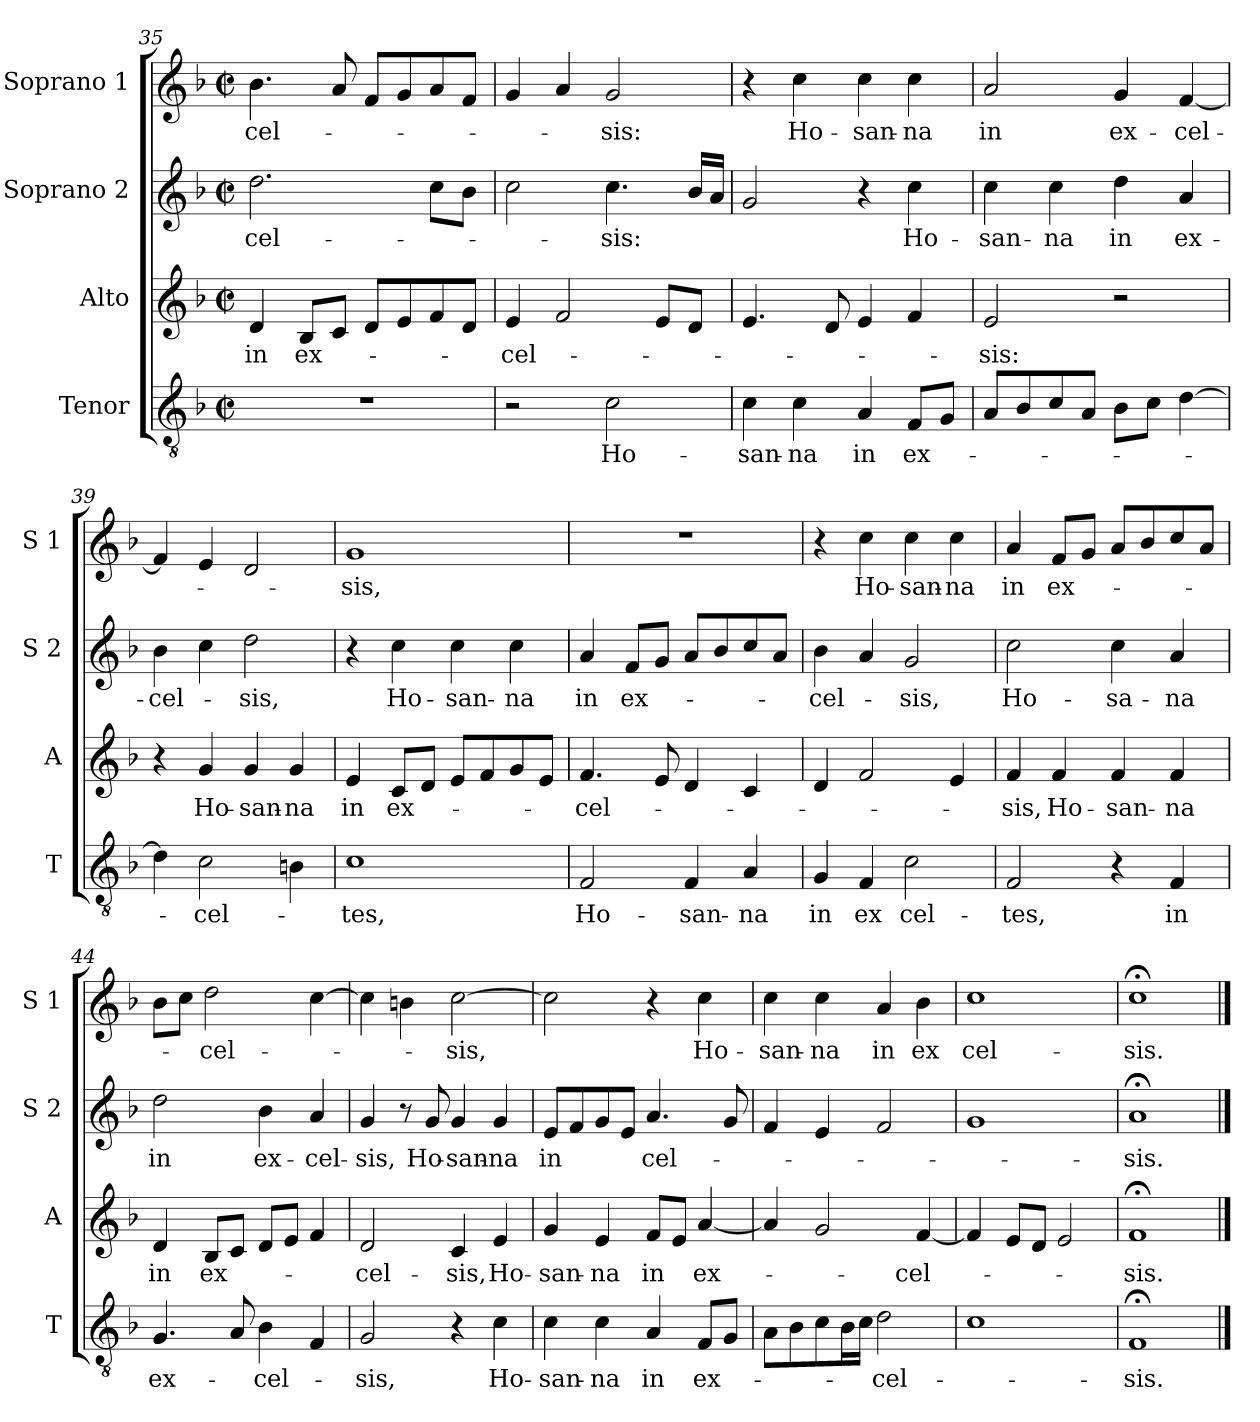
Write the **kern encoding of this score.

**kern	**text	**kern	**text	**kern	**text	**kern	**text
*part4	*part4	*part3	*part3	*part2	*part2	*part1	*part1
*staff4	*staff4	*staff3	*staff3	*staff2	*staff2	*staff1	*staff1
*I"Tenor	*	*I"Alto	*	*I"Soprano 2	*	*I"Soprano 1	*
*I'T	*	*I'A	*	*I'S 2	*	*I'S 1	*
!!LO:LB:g=z
*clefGv2	*	*clefG2	*	*clefG2	*	*clefG2	*
*k[b-]	*	*k[b-]	*	*k[b-]	*	*k[b-]	*
*F:	*	*F:	*	*F:	*	*F:	*
*M2/2	*	*M2/2	*	*M2/2	*	*M2/2	*
*met(c|)	*	*met(c|)	*	*met(c|)	*	*met(c|)	*
=35	=35	=35	=35	=35	=35	=35	=35
!	!	!	!LO:LY:b	!	!LO:LY:b	!	!LO:LY:b
1r	.	4d/	in	2.dd\	-cel-	4.b-\	-cel-
!	!	!	!LO:LY:b	!	!	!	!
.	.	8B-/L	ex-	.	.	.	.
.	.	8c/J	.	.	.	8a/	.
.	.	8d/L	.	.	.	8f/L	.
.	.	8e/	.	.	.	8g/	.
.	.	8f/	.	8cc\L	.	8a/	.
.	.	8d/J	.	8b-\J	.	8f/J	.
=36	=36	=36	=36	=36	=36	=36	=36
!	!	!	!LO:LY:b	!	!	!	!
2r	.	4e/	-cel-	2cc\	.	4g/	.
.	.	2f/	.	.	.	4a/	.
!	!LO:LY:b	!	!	!	!LO:LY:b	!	!LO:LY:b
2c\	Ho-	.	.	4.cc\	-sis:	2g/	-sis:
.	.	8e/L	.	.	.	.	.
.	.	8d/J	.	16b-/LL	.	.	.
.	.	.	.	16a/JJ	.	.	.
=37	=37	=37	=37	=37	=37	=37	=37
!	!LO:LY:b	!	!	!	!	!	!
4c\	-san-	4.e/	.	2g/	.	4r	.
!	!LO:LY:b	!	!	!	!	!	!LO:LY:b
4c\	-na	.	.	.	.	4cc\	Ho-
.	.	8d/	.	.	.	.	.
!	!LO:LY:b	!	!	!	!	!	!LO:LY:b
4A/	in	4e/	.	4r	.	4cc\	-san-
!	!LO:LY:b	!	!	!	!LO:LY:b	!	!LO:LY:b
8F/L	ex-	4f/	.	4cc\	Ho-	4cc\	-na
8G/J	.	.	.	.	.	.	.
=38	=38	=38	=38	=38	=38	=38	=38
!	!	!	!LO:LY:b	!	!LO:LY:b	!	!LO:LY:b
8A/L	.	2e/	-sis:	4cc\	-san-	2a/	in
8B-/	.	.	.	.	.	.	.
!	!	!	!	!	!LO:LY:b	!	!
8c/	.	.	.	4cc\	-na	.	.
8A/J	.	.	.	.	.	.	.
!	!	!	!	!	!LO:LY:b	!	!LO:LY:b
8B-\L	.	2r	.	4dd\	in	4g/	ex-
8c\J	.	.	.	.	.	.	.
!	!	!	!	!	!LO:LY:b	!	!LO:LY:b
[4d\	.	.	.	4a/	ex-	[4f/	-cel-
=39	=39	=39	=39	=39	=39	=39	=39
!	!	!	!	!	!LO:LY:b	!	!
4d\]	.	4r	.	4b-\	-cel-	4f/]	.
!	!LO:LY:b	!	!LO:LY:b	!	!	!	!
2c\	-cel-	4g/	Ho-	4cc\	.	4e/	.
!	!	!	!LO:LY:b	!	!LO:LY:b	!	!
.	.	4g/	-san-	2dd\	-sis,	2d/	.
!	!	!	!LO:LY:b	!	!	!	!
4Bn\	.	4g/	-na	.	.	.	.
!!LO:LB:g=z
=40	=40	=40	=40	=40	=40	=40	=40
!	!LO:LY:b	!	!LO:LY:b	!	!	!	!LO:LY:b
1c	-tes,	4e/	in	4r	.	1g	-sis,
!	!	!	!LO:LY:b	!	!LO:LY:b	!	!
.	.	8c/L	ex-	4cc\	Ho-	.	.
.	.	8d/J	.	.	.	.	.
!	!	!	!	!	!LO:LY:b	!	!
.	.	8e/L	.	4cc\	-san-	.	.
.	.	8f/	.	.	.	.	.
!	!	!	!	!	!LO:LY:b	!	!
.	.	8g/	.	4cc\	-na	.	.
.	.	8e/J	.	.	.	.	.
=41	=41	=41	=41	=41	=41	=41	=41
!	!LO:LY:b	!	!LO:LY:b	!	!LO:LY:b	!	!
2F/	Ho-	4.f/	-cel-	4a/	in	1r	.
!	!	!	!	!	!LO:LY:b	!	!
.	.	.	.	8f/L	ex-	.	.
.	.	8e/	.	8g/J	.	.	.
!	!LO:LY:b	!	!	!	!	!	!
4F/	-san-	4d/	.	8a/L	.	.	.
.	.	.	.	8b-/	.	.	.
!	!LO:LY:b	!	!	!	!	!	!
4A/	-na	4c/	.	8cc/	.	.	.
.	.	.	.	8a/J	.	.	.
=42	=42	=42	=42	=42	=42	=42	=42
!	!LO:LY:b	!	!	!	!LO:LY:b	!	!
4G/	in	4d/	.	4b-\	-cel-	4r	.
!	!LO:LY:b	!	!	!	!	!	!LO:LY:b
4F/	ex	2f/	.	4a/	.	4cc\	Ho-
!	!LO:LY:b	!	!	!	!LO:LY:b	!	!LO:LY:b
2c\	cel-	.	.	2g/	-sis,	4cc\	-san-
!	!	!	!	!	!	!	!LO:LY:b
.	.	4e/	.	.	.	4cc\	-na
=43	=43	=43	=43	=43	=43	=43	=43
!	!LO:LY:b	!	!LO:LY:b	!	!LO:LY:b	!	!LO:LY:b
2F/	-tes,	4f/	-sis,	2cc\	Ho-	4a/	in
!	!	!	!LO:LY:b	!	!	!	!LO:LY:b
.	.	4f/	Ho-	.	.	8f/L	ex-
.	.	.	.	.	.	8g/J	.
!	!	!	!LO:LY:b	!	!LO:LY:b	!	!
4r	.	4f/	-san-	4cc\	-sa-	8a/L	.
.	.	.	.	.	.	8b-/	.
!	!LO:LY:b	!	!LO:LY:b	!	!LO:LY:b	!	!
4F/	in	4f/	-na	4a/	-na	8cc/	.
.	.	.	.	.	.	8a/J	.
=44	=44	=44	=44	=44	=44	=44	=44
!	!LO:LY:b	!	!LO:LY:b	!	!LO:LY:b	!	!
4.G/	ex-	4d/	in	2dd\	in	8b-\L	.
.	.	.	.	.	.	8cc\J	.
!	!	!	!LO:LY:b	!	!	!	!LO:LY:b
.	.	8B-/L	ex-	.	.	2dd\	-cel-
8A/	.	8c/J	.	.	.	.	.
!	!LO:LY:b	!	!	!	!LO:LY:b	!	!
4B-\	-cel-	8d/L	.	4b-\	ex-	.	.
.	.	8e/J	.	.	.	.	.
!	!	!	!	!	!LO:LY:b	!	!
4F/	.	4f/	.	4a/	-cel-	[4cc\	.
!!LO:LB:g=z
=45	=45	=45	=45	=45	=45	=45	=45
!	!LO:LY:b	!	!LO:LY:b	!	!LO:LY:b	!	!
2G/	-sis,	2d/	-cel-	4g/	-sis,	4cc\]	.
.	.	.	.	8r	.	4bn\	.
!	!	!	!	!	!LO:LY:b	!	!
.	.	.	.	8g/	Ho-	.	.
!	!	!	!LO:LY:b	!	!LO:LY:b	!	!LO:LY:b
4r	.	4c/	-sis,	4g/	-san-	[2cc\	-sis,
!	!LO:LY:b	!	!LO:LY:b	!	!LO:LY:b	!	!
4c\	Ho-	4e/	Ho-	4g/	-na	.	.
=46	=46	=46	=46	=46	=46	=46	=46
!	!LO:LY:b	!	!LO:LY:b	!	!LO:LY:b	!	!
4c\	-san-	4g/	-san-	8e/L	in	2cc\]	.
.	.	.	.	8f/	.	.	.
!	!LO:LY:b	!	!LO:LY:b	!	!	!	!
4c\	-na	4e/	-na	8g/	.	.	.
.	.	.	.	8e/J	.	.	.
!	!LO:LY:b	!	!LO:LY:b	!	!LO:LY:b	!	!
4A/	in	8f/L	in	4.a/	cel-	4r	.
.	.	8e/J	.	.	.	.	.
!	!LO:LY:b	!	!LO:LY:b	!	!	!	!LO:LY:b
8F/L	ex-	[4a/	ex-	.	.	4cc\	Ho-
8G/J	.	.	.	8g/	.	.	.
=47	=47	=47	=47	=47	=47	=47	=47
!	!	!	!	!	!	!	!LO:LY:b
8A\L	.	4a/]	.	4f/	.	4cc\	-san-
8B-\	.	.	.	.	.	.	.
!	!	!	!	!	!	!	!LO:LY:b
8c\	.	2g/	.	4e/	.	4cc\	-na
16B-\L	.	.	.	.	.	.	.
16c\JJ	.	.	.	.	.	.	.
!	!LO:LY:b	!	!	!	!	!	!LO:LY:b
2d\	-cel-	.	.	2f/	.	4a/	in
!	!	!	!LO:LY:b	!	!	!	!LO:LY:b
.	.	[4f/	-cel-	.	.	4b-\	ex
=48	=48	=48	=48	=48	=48	=48	=48
!	!	!	!	!	!	!	!LO:LY:b
1c	.	4f/]	.	1g	.	1cc	cel-
.	.	8e/L	.	.	.	.	.
.	.	8d/J	.	.	.	.	.
.	.	2e/	.	.	.	.	.
=49	=49	=49	=49	=49	=49	=49	=49
!	!LO:LY:b	!	!LO:LY:b	!	!LO:LY:b	!	!LO:LY:b
1F;<	-sis.	1f;<	-sis.	1a;<	-sis.	1cc;<	-sis.
==	==	==	==	==	==	==	==
*-	*-	*-	*-	*-	*-	*-	*-
